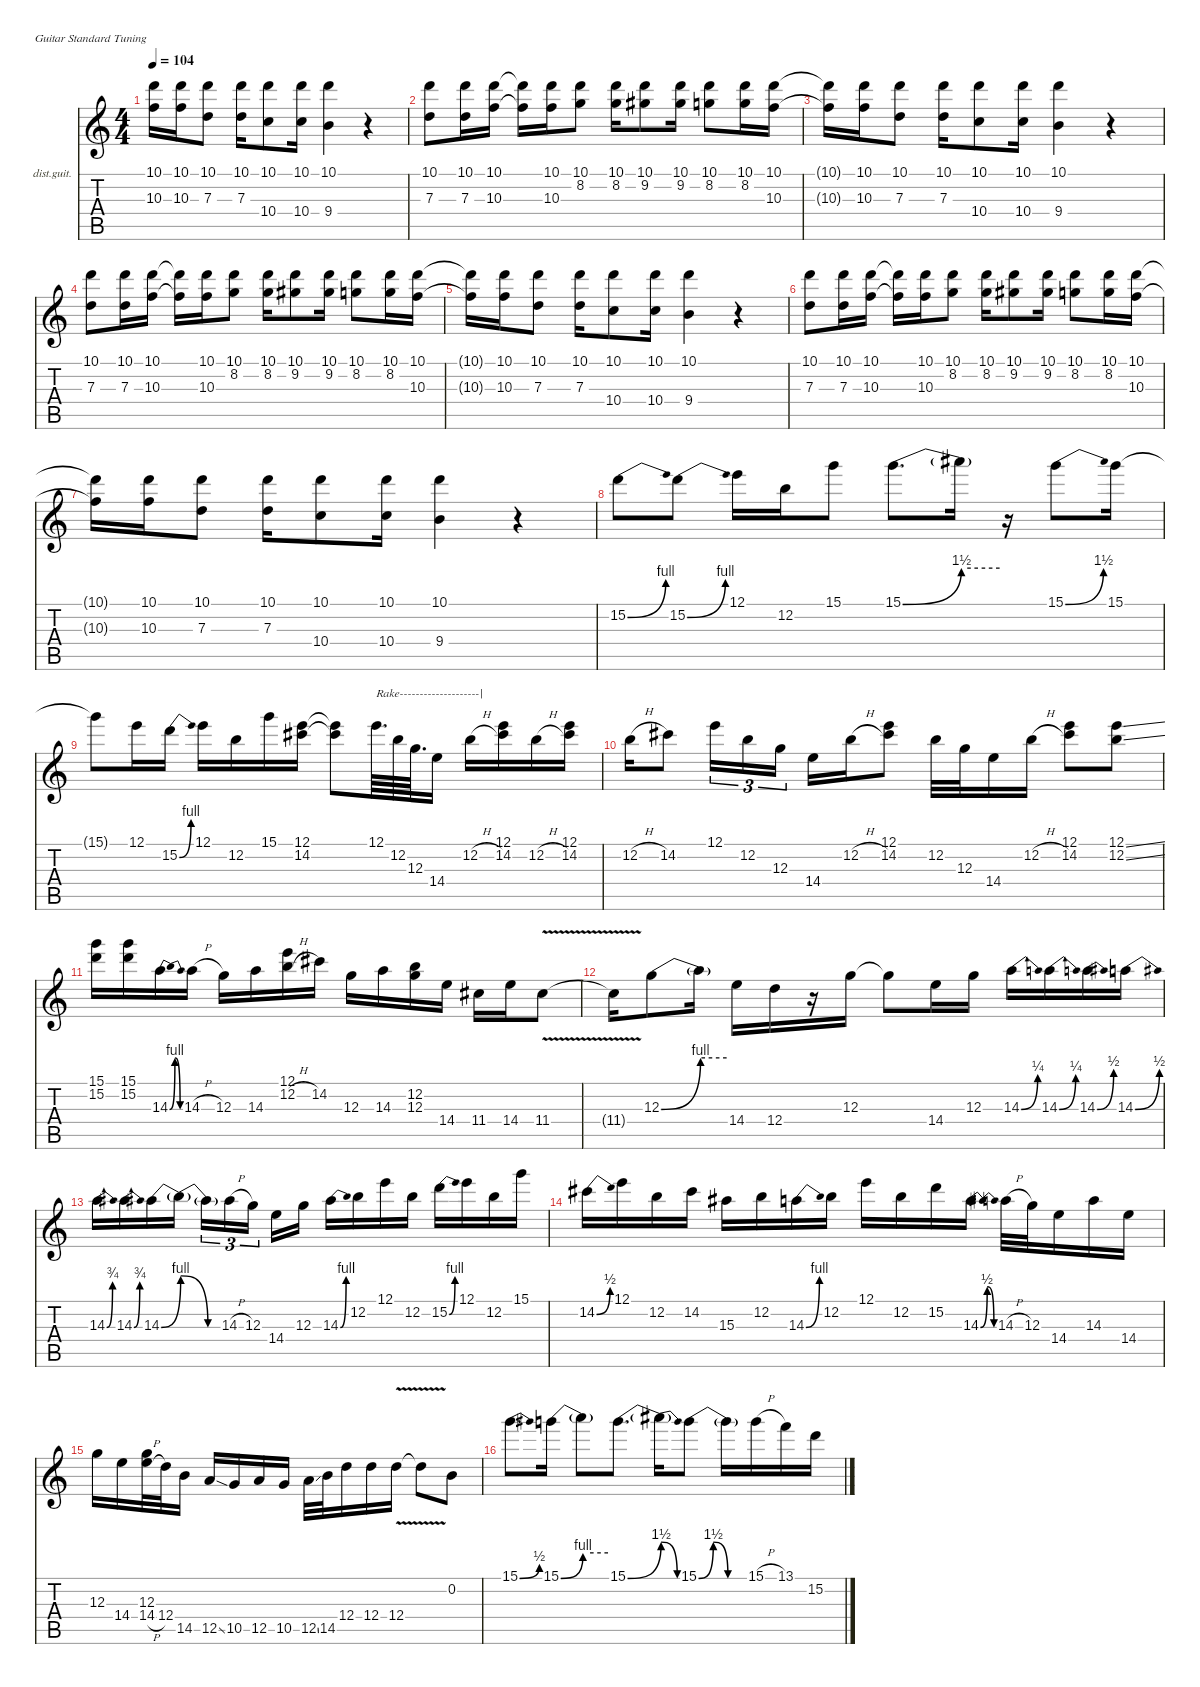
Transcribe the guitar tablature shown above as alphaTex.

\defaultSystemsLayout 4
\hideDynamics
\bracketExtendMode nobrackets
\firstSystemTrackNameOrientation horizontal
\otherSystemsTrackNameOrientation horizontal
\track ("Guitar 1 (solo)" "dist.guit.") {instrument distortionguitar}
\staff {score tabs}
\tuning (E4 B3 G3 D3 A2 E2)
\ts (4 4)
\tempo 104
\clef g2
\ks c
(10.1{t} 10.3{t}).16{dy f beam Down} (10.1 10.3).16{beam Down} (10.1 7.3).8{beam Down} (10.1 7.3).16{beam Down} (10.1 10.4).8{beam Down} (10.1 10.4).16{beam Down} (10.1 9.4).4{beam Down} r.4{beam Down} |
(10.1 7.3).8{beam Down} (10.1 7.3).16{beam Down} (10.1 10.3).16{beam Down} (10.1{t} 10.3{t}).16{beam Down} (10.1 10.3).16{beam Down} (10.1 8.2).8{beam Down} (10.1 8.2).16{beam Down} (10.1 9.2{acc #}).8{beam Down} (10.1 9.2{acc #}).16{beam Down} (10.1 8.2).8{beam Down} (10.1 8.2).16{beam Down} (10.1 10.3).16{beam Down} |
(10.1{t} 10.3{t}).16{beam Down} (10.1 10.3).16{beam Down} (10.1 7.3).8{beam Down} (10.1 7.3).16{beam Down} (10.1 10.4).8{beam Down} (10.1 10.4).16{beam Down} (10.1 9.4).4{beam Down} r.4{beam Down} |
(10.1 7.3).8{beam Down} (10.1 7.3).16{beam Down} (10.1 10.3).16{beam Down} (10.1{t} 10.3{t}).16{beam Down} (10.1 10.3).16{beam Down} (10.1 8.2).8{beam Down} (10.1 8.2).16{beam Down} (10.1 9.2{acc #}).8{beam Down} (10.1 9.2{acc #}).16{beam Down} (10.1 8.2).8{beam Down} (10.1 8.2).16{beam Down} (10.1 10.3).16{beam Down} |
(10.1{t} 10.3{t}).16{beam Down} (10.1 10.3).16{beam Down} (10.1 7.3).8{beam Down} (10.1 7.3).16{beam Down} (10.1 10.4).8{beam Down} (10.1 10.4).16{beam Down} (10.1 9.4).4{beam Down} r.4{beam Down} |
(10.1 7.3).8{beam Down} (10.1 7.3).16{beam Down} (10.1 10.3).16{beam Down} (10.1{t} 10.3{t}).16{beam Down} (10.1 10.3).16{beam Down} (10.1 8.2).8{beam Down} (10.1 8.2).16{beam Down} (10.1 9.2{acc #}).8{beam Down} (10.1 9.2{acc #}).16{beam Down} (10.1 8.2).8{beam Down} (10.1 8.2).16{beam Down} (10.1 10.3).16{beam Down} |
(10.1{t} 10.3{t}).16{beam Down} (10.1 10.3).16{beam Down} (10.1 7.3).8{beam Down} (10.1 7.3).16{beam Down} (10.1 10.4).8{beam Down} (10.1 10.4).16{beam Down} (10.1 9.4).4{beam Down} r.4{beam Down} |
15.2{be (bend 0 0 30 4)}.8{beam Down} 15.2{be (bend 0 0 30 4)}.8{beam Down} 12.1.16{beam Down} 12.2.16{beam Down} 15.1.8{beam Down} 15.1{be (bend 0 0 60 6)}.8{d beam Down} 15.1{be (hold 0 6 60 6) t}.16{beam Down} r.16{beam Down} 15.1{be (bend 0 0 30 6)}.8{beam Down} 15.1.16{beam Down} |
15.1{t}.8{beam Down} 12.1.16{beam Down} 15.2{be (bend 0 0 30 4)}.16{beam Down} 12.1.16{beam Down} 12.2.16{beam Down} 15.1.16{beam Down} (12.1 14.2{acc #}).16{beam Down} (12.1{t} 14.2{t acc #}).8{beam Down} 12.1.64{d txt "Rake--------------------|" beam Down} 12.2.64{beam Down} 12.3.64{d beam Down} 14.4.16{beam Down} 12.2{h}.16{beam Down} (12.1 14.2{acc #}).16{beam Down} 12.2{h}.16{beam Down} (12.1 14.2{acc #}).16{beam Down} |
12.2{h}.16{beam Down} 14.2{acc #}.8{beam Down} 12.1.16{tu (3 2) beam Down} 12.2.16{tu (3 2) beam Down} 12.3.16{tu (3 2) beam Down} 14.4.16{beam Down} 12.2{h}.16{beam Down} (12.1 14.2{acc #}).8{beam Down} 12.2.32{beam Down} 12.3.32{beam Down} 14.4.16{beam Down} 12.2{h}.16{beam Down} (12.1 14.2{acc #}).8{beam Down} (12.1{ss} 12.2{ss}).8{beam Down} |
(15.1 15.2).16{beam Down} (15.1 15.2).16{beam Down} 14.3{be (bendrelease 0 0 15 4 30 4 45 0)}.16{beam Down} 14.3{h}.16{beam Down} 12.3.16{beam Down} 14.3.16{beam Down} (12.1 12.2{h}).16{beam Down} 14.2{acc #}.16{beam Down} 12.3.16{beam Down} 14.3.16{beam Down} (12.2 12.3).16{beam Down} 14.4.16{beam Down} 11.4{acc #}.16{beam Down} 14.4.16{beam Down} 11.4{v acc #}.8{beam Down} |
11.4{v t acc #}.16{beam Down} 12.3{be (bend 0 0 60 4)}.8{beam Down} 12.3{be (hold 0 4 60 4) t}.16{beam Down} 14.4.16{beam Down} 12.4.16{beam Down} r.16{beam Down} 12.3.16{beam Down} 12.3{t}.8{beam Down} 14.4.16{beam Down} 12.3.16{beam Down} 14.3{be (bend 0 0 30 1)}.16{beam Down} 14.3{be (bend 0 0 30 1)}.16{beam Down} 14.3{be (bend 0 0 30 2)}.16{beam Down} 14.3{be (bend 0 0 30 2)}.16{beam Down} |
14.3{be (bend 0 0 30 3)}.16{beam Down} 14.3{be (bend 0 0 30 3)}.16{beam Down} 14.3{be (bend 0 0 60 4)}.16{beam Down} 14.3{be (release 0 4 60 0) t}.16{beam Down} 14.3{be (hold 0 0 60 0) t}.16{tu (3 2) beam Down} 14.3{h}.16{tu (3 2) beam Down} 12.3.16{tu (3 2) beam Down} 14.4.16{beam Down} 12.3.16{beam Down} 14.3{be (bend 0 0 30 4)}.16{beam Down} 12.2.16{beam Down} 12.1.16{beam Down} 12.2.16{beam Down} 15.2{be (bend 0 0 30 4)}.16{beam Down} 12.1.16{beam Down} 12.2.16{beam Down} 15.1.16{beam Down} |
14.2{be (bend 0 0 30 2) acc #}.16{beam Down} 12.1.16{beam Down} 12.2.16{beam Down} 14.2{acc #}.16{beam Down} 15.3{acc #}.16{beam Down} 12.2.16{beam Down} 14.3{be (bend 0 0 30 4)}.16{beam Down} 12.2.16{beam Down} 12.1.16{beam Down} 12.2.16{beam Down} 15.2.16{beam Down} 14.3{be (bendrelease 0 0 15 2 30 2 45 0)}.16{beam Down} 14.3{h}.32{beam Down} 12.3.32{beam Down} 14.4.16{beam Down} 14.3.16{beam Down} 14.4.16{beam Down} |
12.3.16{beam Down} 14.4.16{beam Down} (12.3 14.4{h}).32{beam Down} 12.4.32{beam Down} 14.5.16{beam Down} 12.5{ss}.16{beam Up} 10.5.16{beam Up} 12.5.16{beam Up} 10.5.16{beam Up} 12.5{ss}.32{beam Down} 14.5.32{beam Down} 12.4.16{beam Down} 12.4.16{beam Down} 12.4{v}.16{beam Down} 12.4{v t}.8{beam Down} 0.2.8{beam Down} |
15.1{be (bend 0 0 30 2)}.8{d beam Down} 15.1{be (bend 0 0 60 4)}.16{beam Down} 15.1{be (hold 0 4 60 4) t}.8{beam Down} 15.1{be (bend 0 0 60 6)}.8{d beam Down} 15.1{be (release 0 6 60 0) t}.16{beam Down} 15.1{be (bendrelease 0 0 30 6 30 6 60 0)}.8{beam Down} 15.1{be (hold 0 0 60 0) t}.16{beam Down} 15.1{h}.16{beam Down} 13.1.16{beam Down} 15.2.16{beam Down}
